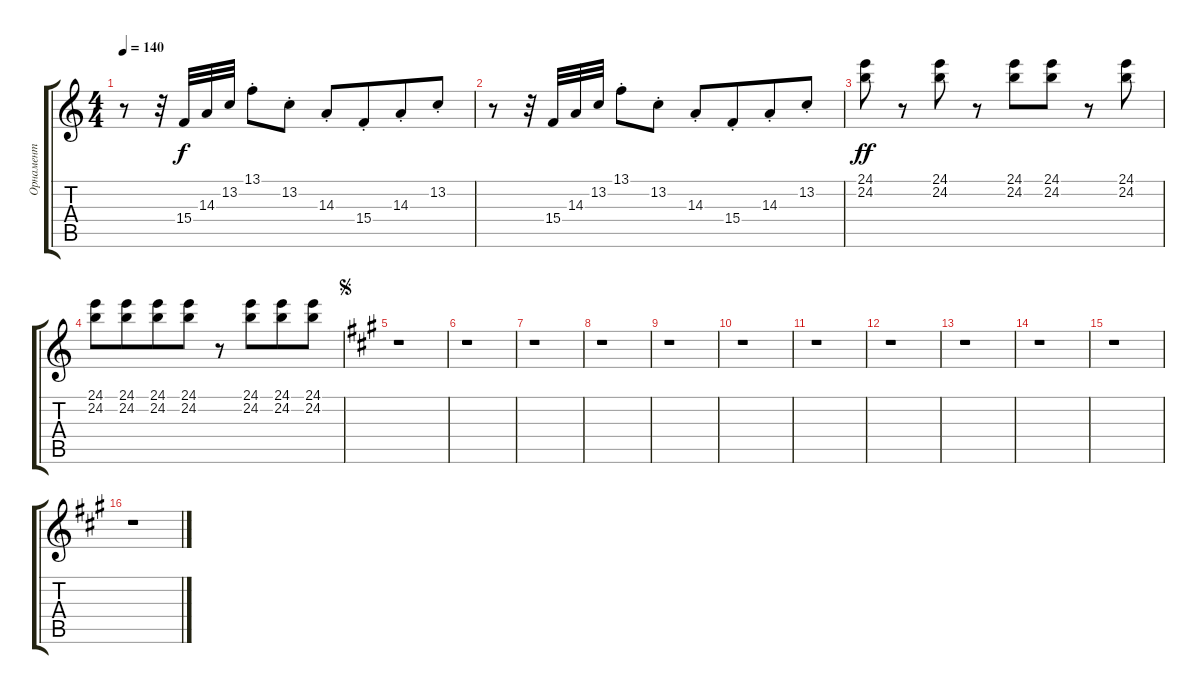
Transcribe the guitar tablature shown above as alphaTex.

\track ("Орнамент" "Орнамент") {instrument acousticgrandpiano}
\staff {score tabs}
\tuning (E4 B3 G3 D3 A2 E2) {hide}
\ts (4 4)
\tempo 140
\clef g2
\ks aminor
r.8{dy f} r.32 15.4.32 14.3.32 13.2.32 13.1{st}.8 13.2{st}.8 14.3{st}.8 15.4{st}.8{beam merge} 14.3{st}.8 13.2{st}.8 |
r.8 r.32 15.4.32 14.3.32 13.2.32 13.1{st}.8 13.2{st}.8 14.3{st}.8 15.4{st}.8{beam merge} 14.3{st}.8 13.2{st}.8 |
(24.1 24.2).8{dy ff} r.8 (24.1 24.2).8 r.8 (24.1 24.2).8{beam merge} (24.1 24.2).8 r.8{beam merge} (24.1 24.2).8 |
(24.1 24.2).8{beam merge} (24.1 24.2).8{beam merge} (24.1 24.2).8{beam merge} (24.1 24.2).8 r.8 (24.1 24.2).8{beam merge} (24.1 24.2).8{beam merge} (24.1 24.2).8 |
\jump segno
\ks a
r.1 |
r.1 |
r.1 |
r.1 |
r.1 |
r.1 |
r.1 |
r.1 |
r.1 |
r.1 |
r.1 |
r.1
